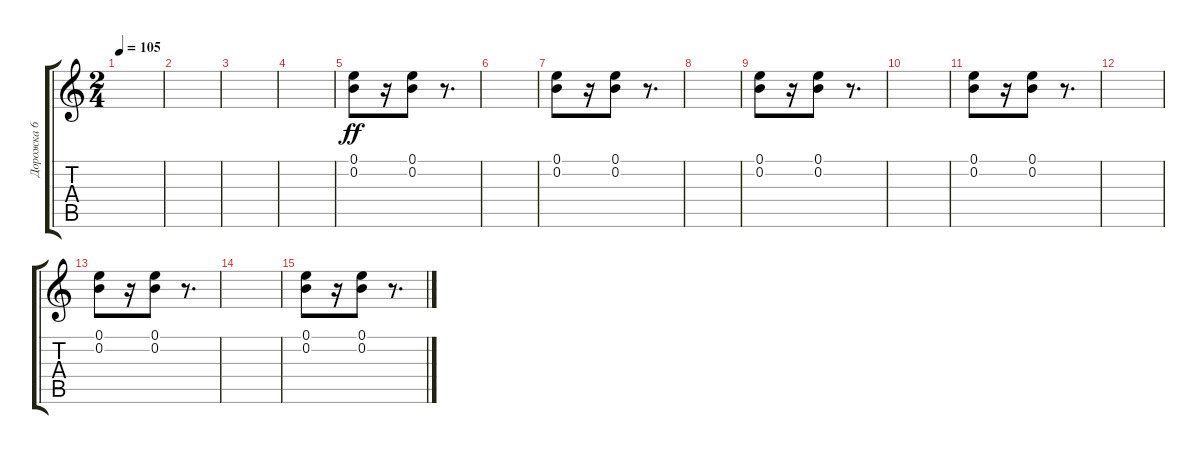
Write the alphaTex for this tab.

\track ("Дорожка 6" "Дорожка 6") {instrument distortionguitar}
\staff {score tabs}
\tuning (E4 B3 G3 D3 A2 E2) {hide}
\ts (2 4)
\tempo 105
\clef g2
\ks c
|
|
|
|
(0.1 0.2).8{dy ff balance 8} r.16 (0.1 0.2).8 r.8{d} |
|
(0.1 0.2).8{balance 8} r.16 (0.1 0.2).8 r.8{d} |
|
(0.1 0.2).8{balance 8} r.16 (0.1 0.2).8 r.8{d} |
|
(0.1 0.2).8{balance 8} r.16 (0.1 0.2).8 r.8{d} |
|
(0.1 0.2).8{balance 8} r.16 (0.1 0.2).8 r.8{d} |
|
(0.1 0.2).8{balance 8} r.16 (0.1 0.2).8 r.8{d}
